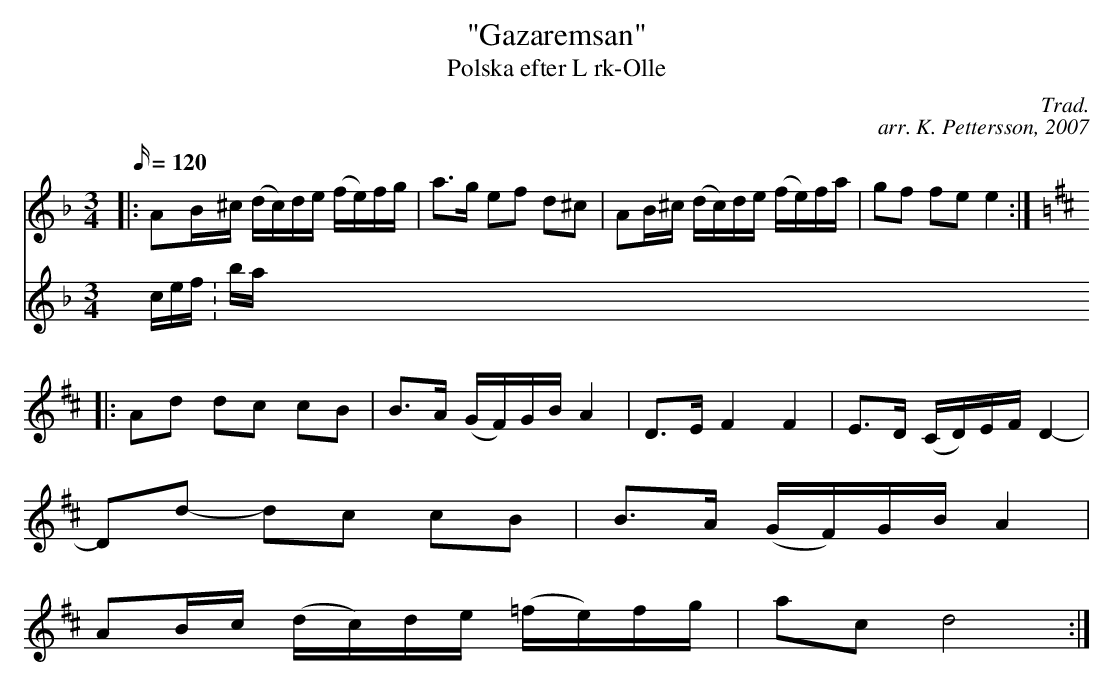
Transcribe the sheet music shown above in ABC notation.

X:1
T: "Gazaremsan"
T: Polska efter L rk-Olle
C: Trad.
C: arr. K. Pettersson, 2007
M: 3/4
L: 1/16
Q: 120
K: Dm
V: 1
|: A2B^c (dc)de (fe)fg | a3g e2f2 d2^c2 | A2B^c (dc)de (fe)fa | g2f2 f2e2 e4 :|
K:D
|: A2d2 d2c2 c2B2 | B3A (GF)GB A4 | D3E F4 F4 | E3D (CD)EF D4- |
D2d2- d2c2 c2B2 | B3A (GF)GB A4 |
 A2Bc (dc)de (=fe)fg | a2c2 d8 :|
V: 2
V: 3
clef: bass
